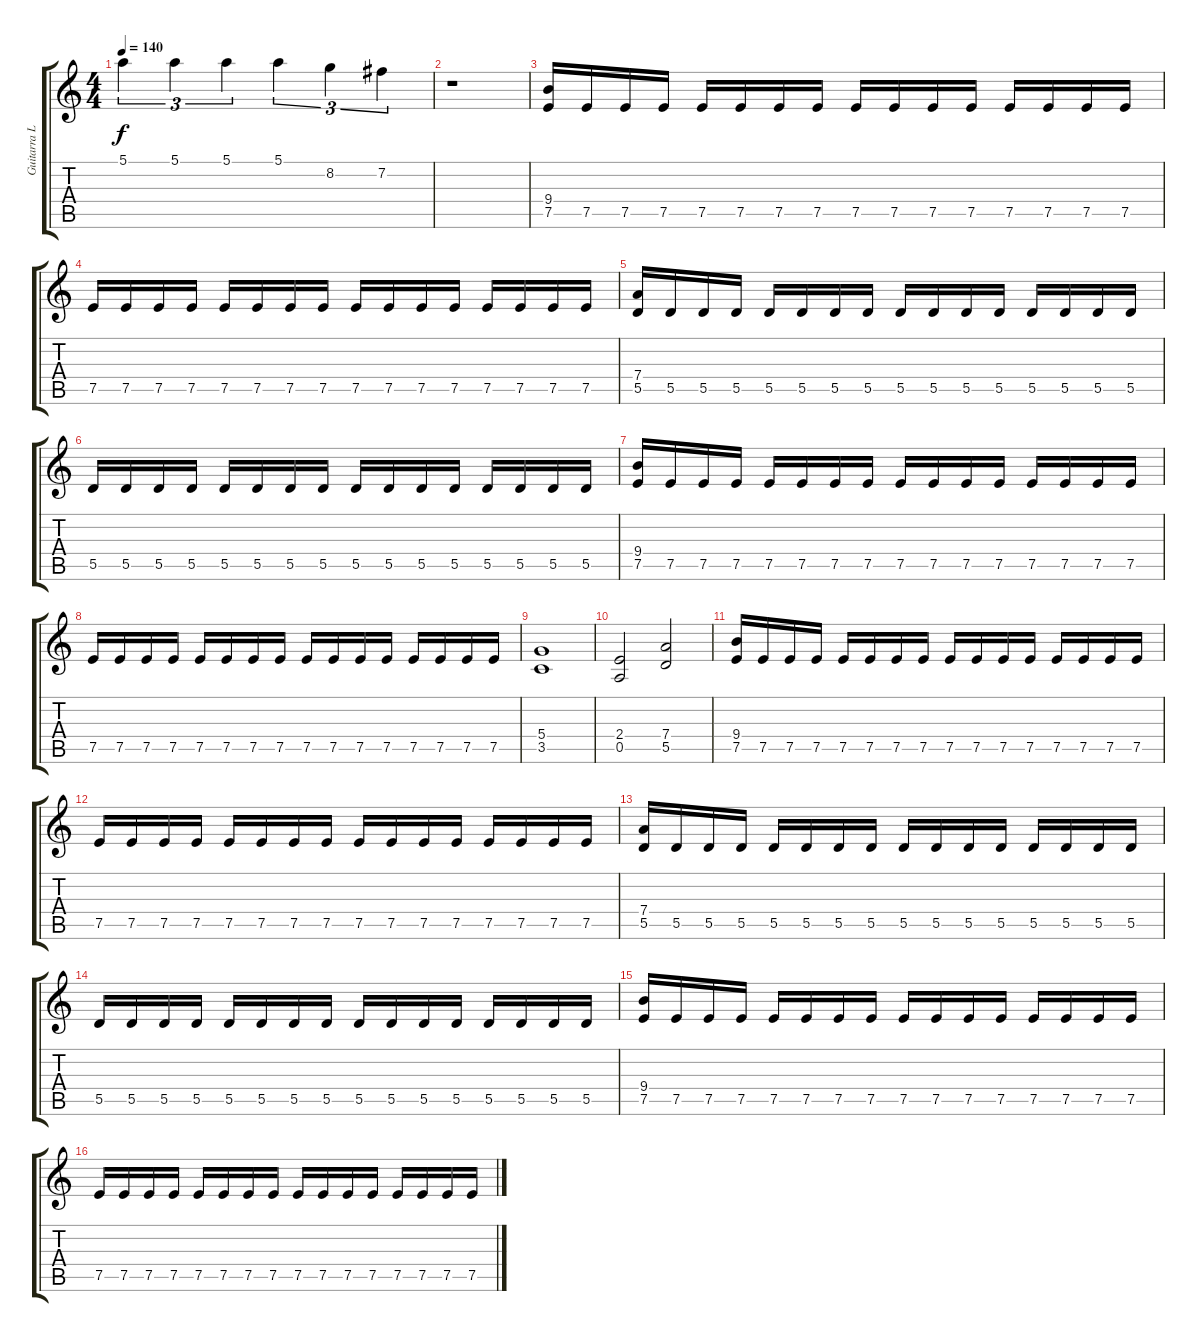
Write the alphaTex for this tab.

\track ("Guitarra Lider" "Guitarra L") {instrument distortionguitar}
\staff {score tabs}
\tuning (E4 B3 G3 D3 A2 E2) {hide}
\ts (4 4)
\tempo 140
\clef g2
\ks c
5.1.4{tu (3 2) dy f} 5.1.4{tu (3 2)} 5.1.4{tu (3 2)} 5.1.4{tu (3 2)} 8.2.4{tu (3 2)} 7.2.4{tu (3 2)} |
r.1 |
(9.4 7.5).16 7.5.16 7.5.16 7.5.16 7.5.16 7.5.16 7.5.16 7.5.16 7.5.16 7.5.16 7.5.16 7.5.16 7.5.16 7.5.16 7.5.16 7.5.16 |
7.5.16 7.5.16 7.5.16 7.5.16 7.5.16 7.5.16 7.5.16 7.5.16 7.5.16 7.5.16 7.5.16 7.5.16 7.5.16 7.5.16 7.5.16 7.5.16 |
(7.4 5.5).16 5.5.16 5.5.16 5.5.16 5.5.16 5.5.16 5.5.16 5.5.16 5.5.16 5.5.16 5.5.16 5.5.16 5.5.16 5.5.16 5.5.16 5.5.16 |
5.5.16 5.5.16 5.5.16 5.5.16 5.5.16 5.5.16 5.5.16 5.5.16 5.5.16 5.5.16 5.5.16 5.5.16 5.5.16 5.5.16 5.5.16 5.5.16 |
(9.4 7.5).16 7.5.16 7.5.16 7.5.16 7.5.16 7.5.16 7.5.16 7.5.16 7.5.16 7.5.16 7.5.16 7.5.16 7.5.16 7.5.16 7.5.16 7.5.16 |
7.5.16 7.5.16 7.5.16 7.5.16 7.5.16 7.5.16 7.5.16 7.5.16 7.5.16 7.5.16 7.5.16 7.5.16 7.5.16 7.5.16 7.5.16 7.5.16 |
(5.4 3.5).1 |
(2.4 0.5).2 (7.4 5.5).2 |
(9.4 7.5).16 7.5.16 7.5.16 7.5.16 7.5.16 7.5.16 7.5.16 7.5.16 7.5.16 7.5.16 7.5.16 7.5.16 7.5.16 7.5.16 7.5.16 7.5.16 |
7.5.16 7.5.16 7.5.16 7.5.16 7.5.16 7.5.16 7.5.16 7.5.16 7.5.16 7.5.16 7.5.16 7.5.16 7.5.16 7.5.16 7.5.16 7.5.16 |
(7.4 5.5).16 5.5.16 5.5.16 5.5.16 5.5.16 5.5.16 5.5.16 5.5.16 5.5.16 5.5.16 5.5.16 5.5.16 5.5.16 5.5.16 5.5.16 5.5.16 |
5.5.16 5.5.16 5.5.16 5.5.16 5.5.16 5.5.16 5.5.16 5.5.16 5.5.16 5.5.16 5.5.16 5.5.16 5.5.16 5.5.16 5.5.16 5.5.16 |
(9.4 7.5).16 7.5.16 7.5.16 7.5.16 7.5.16 7.5.16 7.5.16 7.5.16 7.5.16 7.5.16 7.5.16 7.5.16 7.5.16 7.5.16 7.5.16 7.5.16 |
7.5.16 7.5.16 7.5.16 7.5.16 7.5.16 7.5.16 7.5.16 7.5.16 7.5.16 7.5.16 7.5.16 7.5.16 7.5.16 7.5.16 7.5.16 7.5.16
